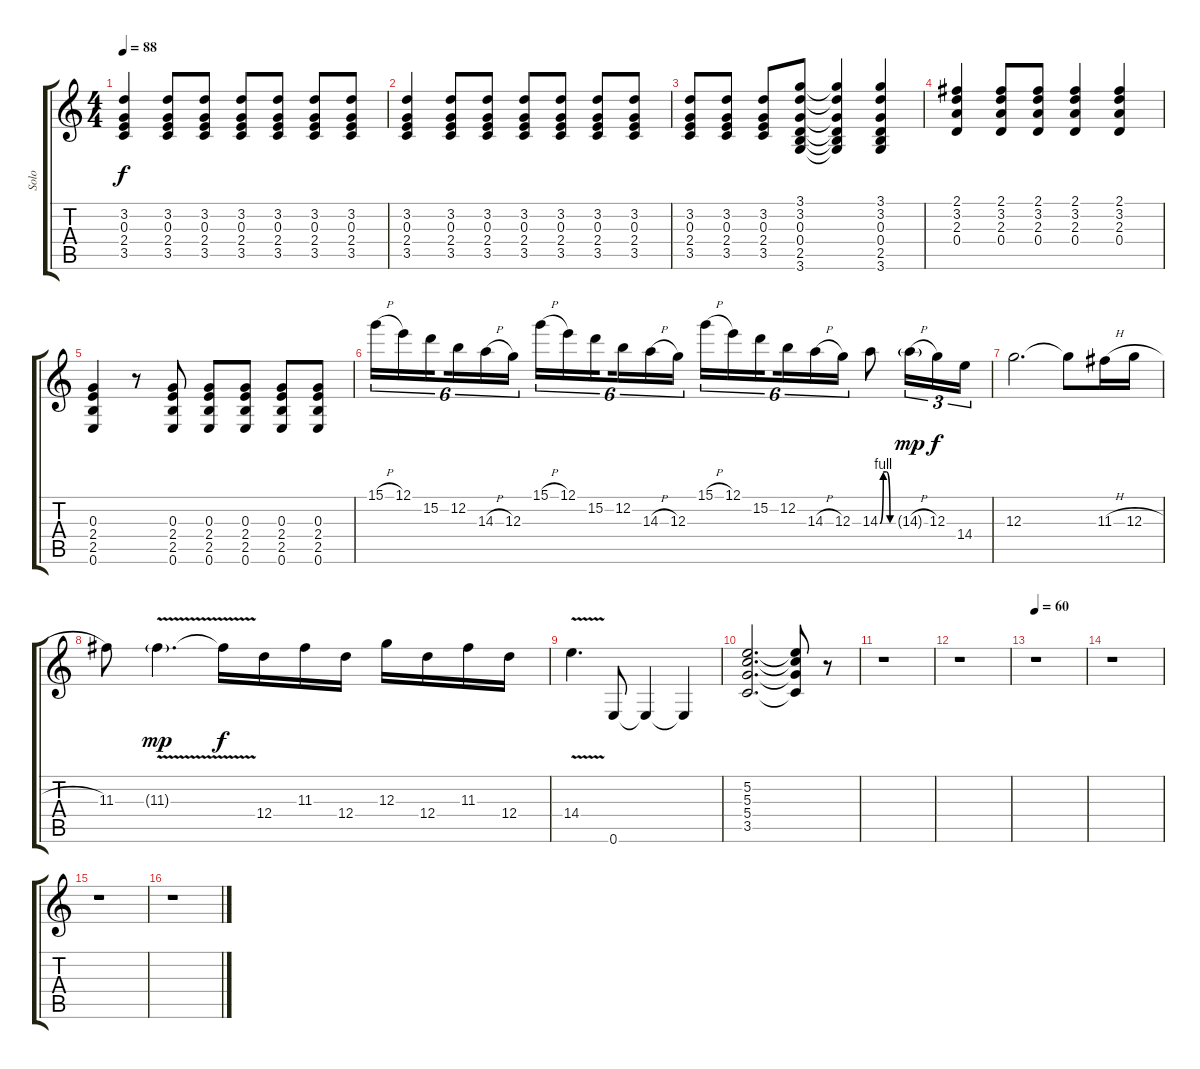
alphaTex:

\track ("Solo" "Solo") {instrument distortionguitar}
\staff {score tabs}
\tuning (E4 B3 G3 D3 A2 E2) {hide}
\ts (4 4)
\tempo 88
\clef g2
\ks c
(3.2 0.3 2.4 3.5).4{dy f} (3.2 0.3 2.4 3.5).8 (3.2 0.3 2.4 3.5).8 (3.2 0.3 2.4 3.5).8 (3.2 0.3 2.4 3.5).8 (3.2 0.3 2.4 3.5).8 (3.2 0.3 2.4 3.5).8 |
(3.2 0.3 2.4 3.5).4 (3.2 0.3 2.4 3.5).8 (3.2 0.3 2.4 3.5).8 (3.2 0.3 2.4 3.5).8 (3.2 0.3 2.4 3.5).8 (3.2 0.3 2.4 3.5).8 (3.2 0.3 2.4 3.5).8 |
(3.2 0.3 2.4 3.5).8 (3.2 0.3 2.4 3.5).8 (3.2 0.3 2.4 3.5).8 (3.1 3.2 0.3 0.4 2.5 3.6).8 (3.1{t} 3.2{t} 0.3{t} 0.4{t} 2.5{t} 3.6{t}).4 (3.1 3.2 0.3 0.4 2.5 3.6).4 |
(2.1 3.2 2.3 0.4).4 (2.1 3.2 2.3 0.4).8 (2.1 3.2 2.3 0.4).8 (2.1 3.2 2.3 0.4).4 (2.1 3.2 2.3 0.4).4 |
(0.3 2.4 2.5 0.6).4 r.8 (0.3 2.4 2.5 0.6).8 (0.3 2.4 2.5 0.6).8 (0.3 2.4 2.5 0.6).8 (0.3 2.4 2.5 0.6).8 (0.3 2.4 2.5 0.6).8 |
15.1{h}.16{tu (6 4) volume 16 balance 8} 12.1.16{tu (6 4)} 15.2.16{tu (6 4) beam splitsecondary} 12.2.16{tu (6 4)} 14.3{h}.16{tu (6 4)} 12.3.16{tu (6 4)} 15.1{h}.16{tu (6 4)} 12.1.16{tu (6 4)} 15.2.16{tu (6 4) beam splitsecondary} 12.2.16{tu (6 4)} 14.3{h}.16{tu (6 4)} 12.3.16{tu (6 4)} 15.1{h}.16{tu (6 4)} 12.1.16{tu (6 4)} 15.2.16{tu (6 4) beam splitsecondary} 12.2.16{tu (6 4)} 14.3{h}.16{tu (6 4)} 12.3.16{tu (6 4)} 14.3{be (custom 0 0 15 4 30 4 45 0 60 0)}.8 14.3{h g}.16{tu (3 2) dy mp} 12.3.16{tu (3 2) dy f} 14.4.16{tu (3 2)} |
12.3.2{d} 12.3{t}.8 11.3{h}.16 12.3{h}.16 |
11.3.8 11.3{v g}.4{d dy mp} 11.3{t}.16{dy f} 12.4.16 11.3.16 12.4.16 12.3.16 12.4.16 11.3.16 12.4.16 |
14.4{v}.4{d} 0.6.8 0.6{t}.4 0.6{t}.4 |
(5.2 5.3 5.4 3.5).2{d} (5.2{t} 5.3{t} 5.4{t} 3.5{t}).8 r.8 |
r.1 |
r.1 |
\tempo 60
r.1 |
r.1 |
r.1 |
r.1
